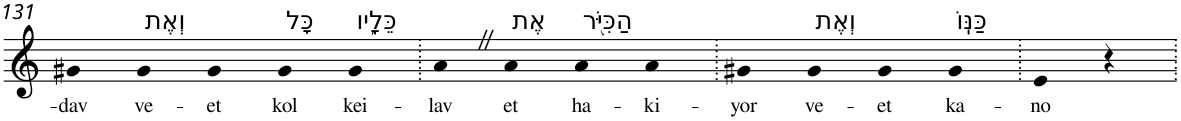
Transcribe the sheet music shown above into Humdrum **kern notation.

**kern	**text
*part1	*part1
*staff1	*staff1
*I"Piano	*
*I'Pno	*
!!LO:PB:g=z
*clefG2	*
*k[]	*
=131	=131
!	!LO:LY:b
4g#X	-dav
!LO:TX:a:t=וְאֶת	!
!	!LO:LY:b
4g#	ve-
!	!LO:LY:b
4g#	-et
!LO:TX:a:t=כָּל	!
!	!LO:LY:b
4g#	kol
!LO:TX:a:t=כֵּלָ֑יו	!
!	!LO:LY:b
4g#	kei-
=132.	=132.
!	!LO:LY:b
4aZ	-lav
!LO:TX:a:t=אֶת	!
!	!LO:LY:b
4a	et
!LO:TX:a:t=הַכִּיֹּ֖ר	!
!	!LO:LY:b
4a	ha-
!	!LO:LY:b
4a	-ki-
=133.	=133.
!	!LO:LY:b
4g#X	-yor
!LO:TX:a:t=וְאֶת	!
!	!LO:LY:b
4g#	ve-
!	!LO:LY:b
4g#	-et
!LO:TX:a:t=כַּנּֽוֹ	!
!	!LO:LY:b
4g#	ka-
=134.	=134.
!	!LO:LY:b
4e	-no
4r	.
=.	=.
*-	*-
